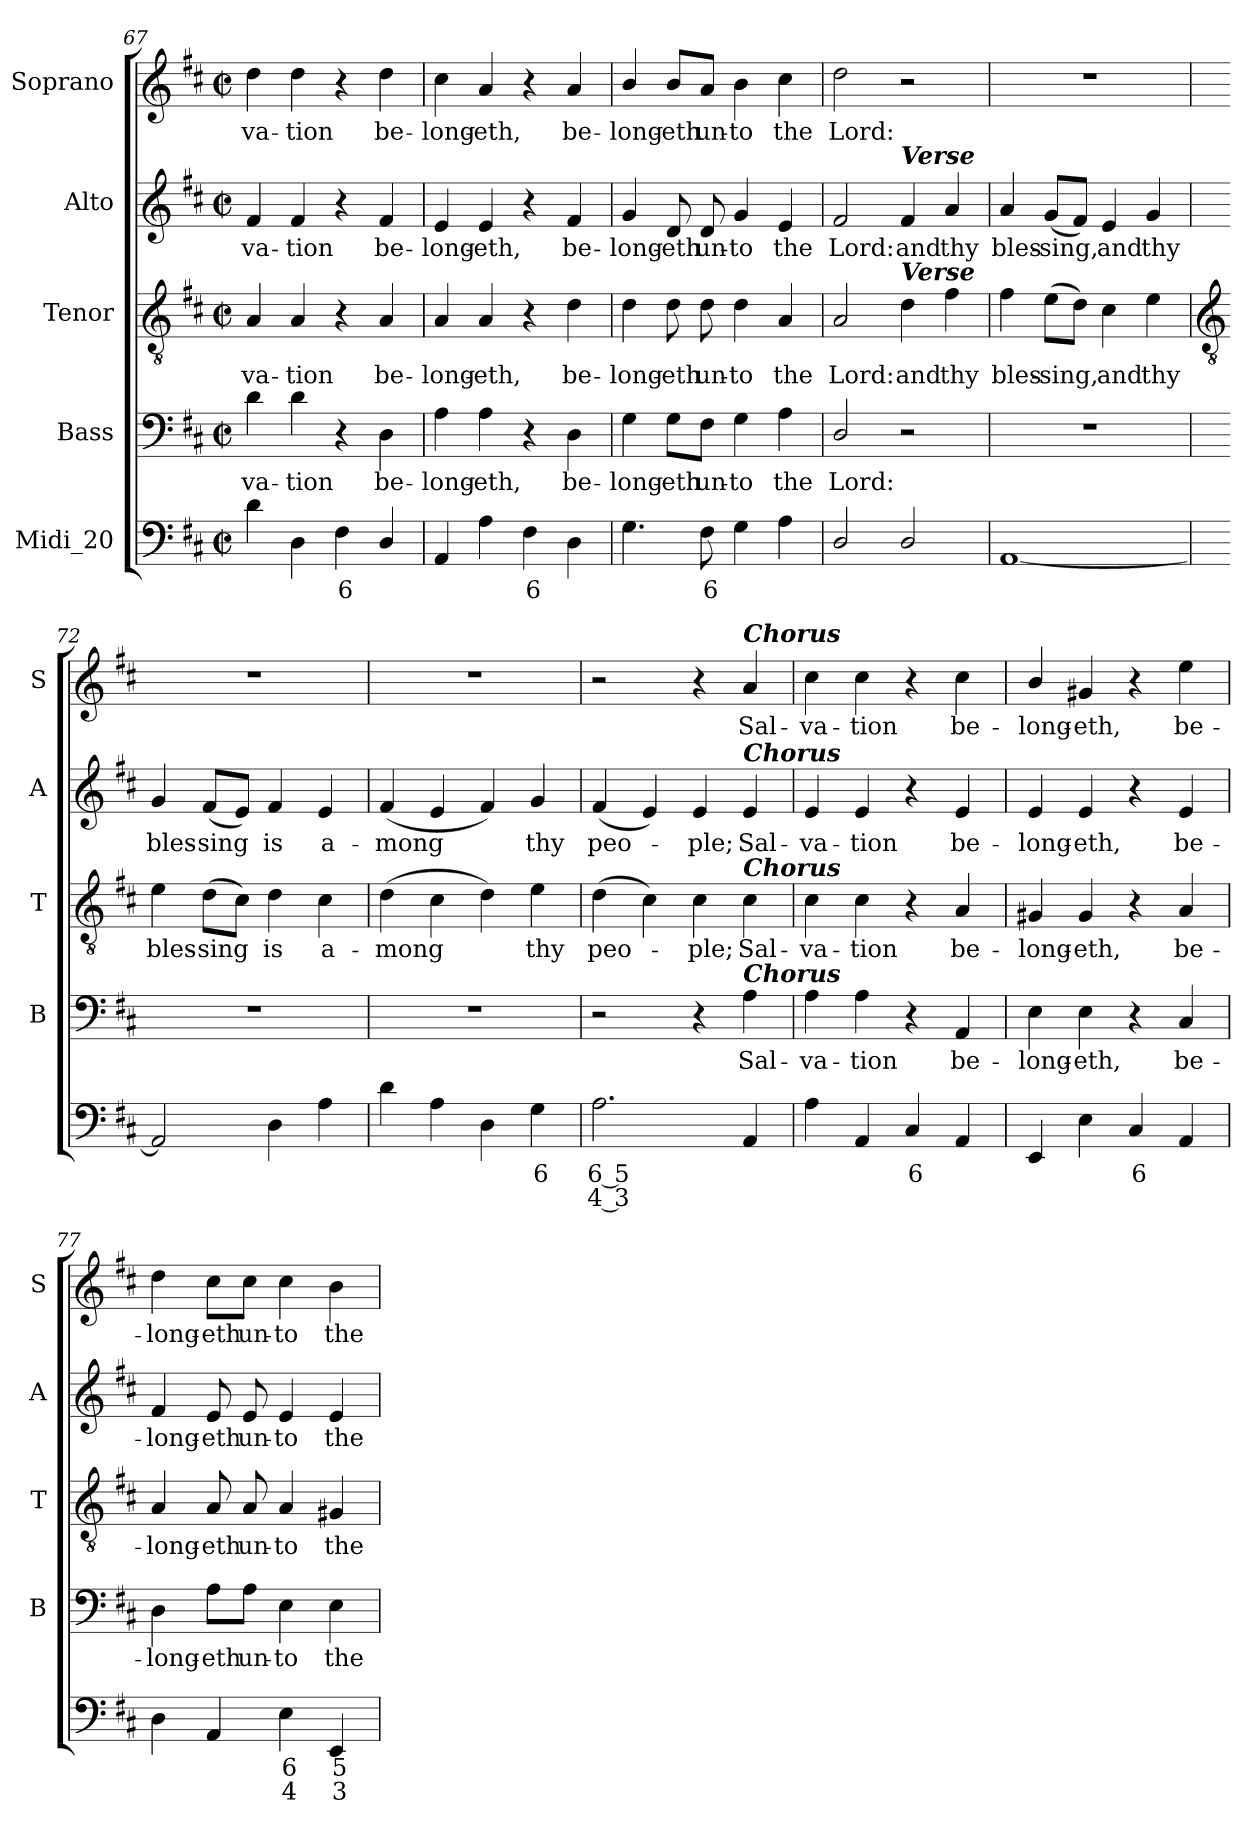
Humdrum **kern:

**kern	**text	**text	**kern	**text	**kern	**text	**kern	**text	**kern	**text
*part5	*part5	*part5	*part4	*part4	*part3	*part3	*part2	*part2	*part1	*part1
*staff5	*staff5	*staff5	*staff4	*staff4	*staff3	*staff3	*staff2	*staff2	*staff1	*staff1
*I"Midi_20	*	*	*I"Bass	*	*I"Tenor	*	*I"Alto	*	*I"Soprano	*
*	*	*	*I'B	*	*I'T	*	*I'A	*	*I'S	*
*clefF4	*	*	*clefF4	*	*clefGv2	*	*clefG2	*	*clefG2	*
*k[f#c#]	*	*	*k[f#c#]	*	*k[f#c#]	*	*k[f#c#]	*	*k[f#c#]	*
*D:	*	*	*D:	*	*D:	*	*D:	*	*D:	*
*M2/2	*	*	*M2/2	*	*M2/2	*	*M2/2	*	*M2/2	*
*met(c|)	*	*	*met(c|)	*	*met(c|)	*	*met(c|)	*	*met(c|)	*
=67	=67	=67	=67	=67	=67	=67	=67	=67	=67	=67
!	!	!	!	!LO:LY:b	!	!LO:LY:b	!	!LO:LY:b	!	!LO:LY:b
4d	.	.	4d	-va-	4A	-va-	4f#	-va-	4dd	-va-
!	!	!	!	!LO:LY:b	!	!LO:LY:b	!	!LO:LY:b	!	!LO:LY:b
4D	.	.	4d	-tion	4A	-tion	4f#	-tion	4dd	-tion
!	!LO:LY:b	!	!	!	!	!	!	!	!	!
4F#	6	.	4r	.	4r	.	4r	.	4r	.
!	!	!	!	!LO:LY:b	!	!LO:LY:b	!	!LO:LY:b	!	!LO:LY:b
4D/	.	.	4D	be-	4A	be-	4f#	be-	4dd	be-
=68	=68	=68	=68	=68	=68	=68	=68	=68	=68	=68
!	!	!	!	!LO:LY:b	!	!LO:LY:b	!	!LO:LY:b	!	!LO:LY:b
4AA	.	.	4A	-long-	4A	-long-	4e	-long-	4cc#	-long-
!	!	!	!	!LO:LY:b	!	!LO:LY:b	!	!LO:LY:b	!	!LO:LY:b
4A	.	.	4A	-eth,	4A	-eth,	4e	-eth,	4a	-eth,
!	!LO:LY:b	!	!	!	!	!	!	!	!	!
4F#	6	.	4r	.	4r	.	4r	.	4r	.
!	!	!	!	!LO:LY:b	!	!LO:LY:b	!	!LO:LY:b	!	!LO:LY:b
4D	.	.	4D	be-	4d	be-	4f#	be-	4a	be-
=69	=69	=69	=69	=69	=69	=69	=69	=69	=69	=69
!	!	!	!	!LO:LY:b	!	!LO:LY:b	!	!LO:LY:b	!	!LO:LY:b
4.G	.	.	4G	-long-	4d	-long-	4g	-long-	4b/	-long-
!	!	!	!	!LO:LY:b	!	!LO:LY:b	!	!LO:LY:b	!	!LO:LY:b
.	.	.	8G\L	-eth	8d	-eth	8d	-eth	8b/L	-eth
!	!LO:LY:b	!	!	!LO:LY:b	!	!LO:LY:b	!	!LO:LY:b	!	!LO:LY:b
8F#L	6	.	8F#\J	un-	8d	un-	8d	un-	8a/J	un-
!	!	!	!	!LO:LY:b	!	!LO:LY:b	!	!LO:LY:b	!	!LO:LY:b
4G	.	.	4G	-to	4d	-to	4g	-to	4b	-to
!	!	!	!	!LO:LY:b	!	!LO:LY:b	!	!LO:LY:b	!	!LO:LY:b
4A	.	.	4A	the	4A	the	4e	the	4cc#	the
=70	=70	=70	=70	=70	=70	=70	=70	=70	=70	=70
!	!	!	!	!LO:LY:b	!	!LO:LY:b	!	!LO:LY:b	!	!LO:LY:b
2D/	.	.	2D/	Lord:	2A	Lord:	2f#	Lord:	2dd	Lord:
!	!	!	!	!	!	!	!LO:TX:a:Bi:t=Verse	!	!	!
!	!	!	!	!	!LO:TX:a:Bi:t=Verse	!	!	!	!	!
!	!	!	!	!	!	!LO:LY:b	!	!LO:LY:b	!	!
2D/	.	.	2r	.	4d	and	4f#	and	2r	.
!	!	!	!	!	!	!LO:LY:b	!	!LO:LY:b	!	!
.	.	.	.	.	4f#	thy	4a	thy	.	.
=71	=71	=71	=71	=71	=71	=71	=71	=71	=71	=71
!	!	!	!	!	!	!LO:LY:b	!	!LO:LY:b	!	!
[1AA	.	.	1r	.	4f#	bles-	4a	bles-	1r	.
!	!	!	!	!	!	!LO:LY:b	!	!LO:LY:b	!	!
.	.	.	.	.	(>8eL	-sing,	(<8gL	-sing,	.	.
.	.	.	.	.	8dJ)	.	8f#J)	.	.	.
!	!	!	!	!	!	!LO:LY:b	!	!LO:LY:b	!	!
.	.	.	.	.	4c#	and	4e	and	.	.
!	!	!	!	!	!	!LO:LY:b	!	!LO:LY:b	!	!
.	.	.	.	.	4e	thy	4g	thy	.	.
!!LO:LB:g=z
=72	=72	=72	=72	=72	=72	=72	=72	=72	=72	=72
*	*	*	*	*	*clefGv2	*	*	*	*	*
!	!	!	!	!	!	!LO:LY:b	!	!LO:LY:b	!	!
2AA]	.	.	1r	.	4e	bles-	4g	bles-	1r	.
!	!	!	!	!	!	!LO:LY:b	!	!LO:LY:b	!	!
.	.	.	.	.	(>8dL	-sing	(<8f#L	-sing	.	.
.	.	.	.	.	8c#J)	.	8eJ)	.	.	.
!	!	!	!	!	!	!LO:LY:b	!	!LO:LY:b	!	!
4D	.	.	.	.	4d	is	4f#	is	.	.
!	!	!	!	!	!	!LO:LY:b	!	!LO:LY:b	!	!
4A	.	.	.	.	4c#	a-	4e	a-	.	.
=73	=73	=73	=73	=73	=73	=73	=73	=73	=73	=73
!	!	!	!	!	!	!LO:LY:b	!	!LO:LY:b	!	!
4d	.	.	1r	.	(>4d	-mong	(<4f#	-mong	1r	.
4A	.	.	.	.	4c#	.	4e	.	.	.
4D	.	.	.	.	4d)	.	4f#)	.	.	.
!	!LO:LY:b	!	!	!	!	!LO:LY:b	!	!LO:LY:b	!	!
4G	6	.	.	.	4e	thy	4g	thy	.	.
=74	=74	=74	=74	=74	=74	=74	=74	=74	=74	=74
!	!LO:LY:b	!LO:LY:b	!	!	!	!LO:LY:b	!	!LO:LY:b	!	!
2.A	6 5	4 3	2r	.	(>4d	peo-	(<4f#	peo-	2r	.
.	.	.	.	.	4c#)	.	4e)	.	.	.
!	!	!	!	!	!	!LO:LY:b	!	!LO:LY:b	!	!
.	.	.	4r	.	4c#	ple;	4e	ple;	4r	.
!	!	!	!	!	!	!	!	!	!LO:TX:a:Bi:t=Chorus	!
!	!	!	!	!	!	!	!LO:TX:a:Bi:t=Chorus	!	!	!
!	!	!	!	!	!LO:TX:a:Bi:t=Chorus	!	!	!	!	!
!	!	!	!LO:TX:a:Bi:t=Chorus	!	!	!	!	!	!	!
!	!	!	!	!LO:LY:b	!	!LO:LY:b	!	!LO:LY:b	!	!LO:LY:b
4AA	.	.	4A	Sal-	4c#	Sal-	4e	Sal-	4a	Sal-
=75	=75	=75	=75	=75	=75	=75	=75	=75	=75	=75
!	!	!	!	!LO:LY:b	!	!LO:LY:b	!	!LO:LY:b	!	!LO:LY:b
4A	.	.	4A	-va-	4c#	-va-	4e	-va-	4cc#	-va-
!	!	!	!	!LO:LY:b	!	!LO:LY:b	!	!LO:LY:b	!	!LO:LY:b
4AA	.	.	4A	-tion	4c#	-tion	4e	-tion	4cc#	-tion
!	!LO:LY:b	!	!	!	!	!	!	!	!	!
4C#	6	.	4r	.	4r	.	4r	.	4r	.
!	!	!	!	!LO:LY:b	!	!LO:LY:b	!	!LO:LY:b	!	!LO:LY:b
4AA	.	.	4AA	be-	4A	be-	4e	be-	4cc#	be-
=76	=76	=76	=76	=76	=76	=76	=76	=76	=76	=76
!	!	!	!	!LO:LY:b	!	!LO:LY:b	!	!LO:LY:b	!	!LO:LY:b
4EE	.	.	4E	-long-	4G#X	-long-	4e	-long-	4b/	-long-
!	!	!	!	!LO:LY:b	!	!LO:LY:b	!	!LO:LY:b	!	!LO:LY:b
4E	.	.	4E	-eth,	4G#	-eth,	4e	-eth,	4g#X	-eth,
!	!LO:LY:b	!	!	!	!	!	!	!	!	!
4C#	6	.	4r	.	4r	.	4r	.	4r	.
!	!	!	!	!LO:LY:b	!	!LO:LY:b	!	!LO:LY:b	!	!LO:LY:b
4AA	.	.	4C#	be-	4A	be-	4e	be-	4ee	be-
=77	=77	=77	=77	=77	=77	=77	=77	=77	=77	=77
!	!	!	!	!LO:LY:b	!	!LO:LY:b	!	!LO:LY:b	!	!LO:LY:b
4D	.	.	4D	-long-	4A	-long-	4f#	-long-	4dd	-long-
!	!	!	!	!LO:LY:b	!	!LO:LY:b	!	!LO:LY:b	!	!LO:LY:b
4AA	.	.	8A\L	-eth	8A	-eth	8e	-eth	8cc#\L	-eth
!	!	!	!	!LO:LY:b	!	!LO:LY:b	!	!LO:LY:b	!	!LO:LY:b
.	.	.	8A\J	un-	8A	un-	8e	un-	8cc#\J	un-
!	!LO:LY:b	!LO:LY:b	!	!LO:LY:b	!	!LO:LY:b	!	!LO:LY:b	!	!LO:LY:b
4E	6	4	4E	-to	4A	-to	4e	-to	4cc#	-to
!	!LO:LY:b	!LO:LY:b	!	!LO:LY:b	!	!LO:LY:b	!	!LO:LY:b	!	!LO:LY:b
4EE	5	3	4E	the	4G#X	the	4e	the	4b	the
=	=	=	=	=	=	=	=	=	=	=
*-	*-	*-	*-	*-	*-	*-	*-	*-	*-	*-
